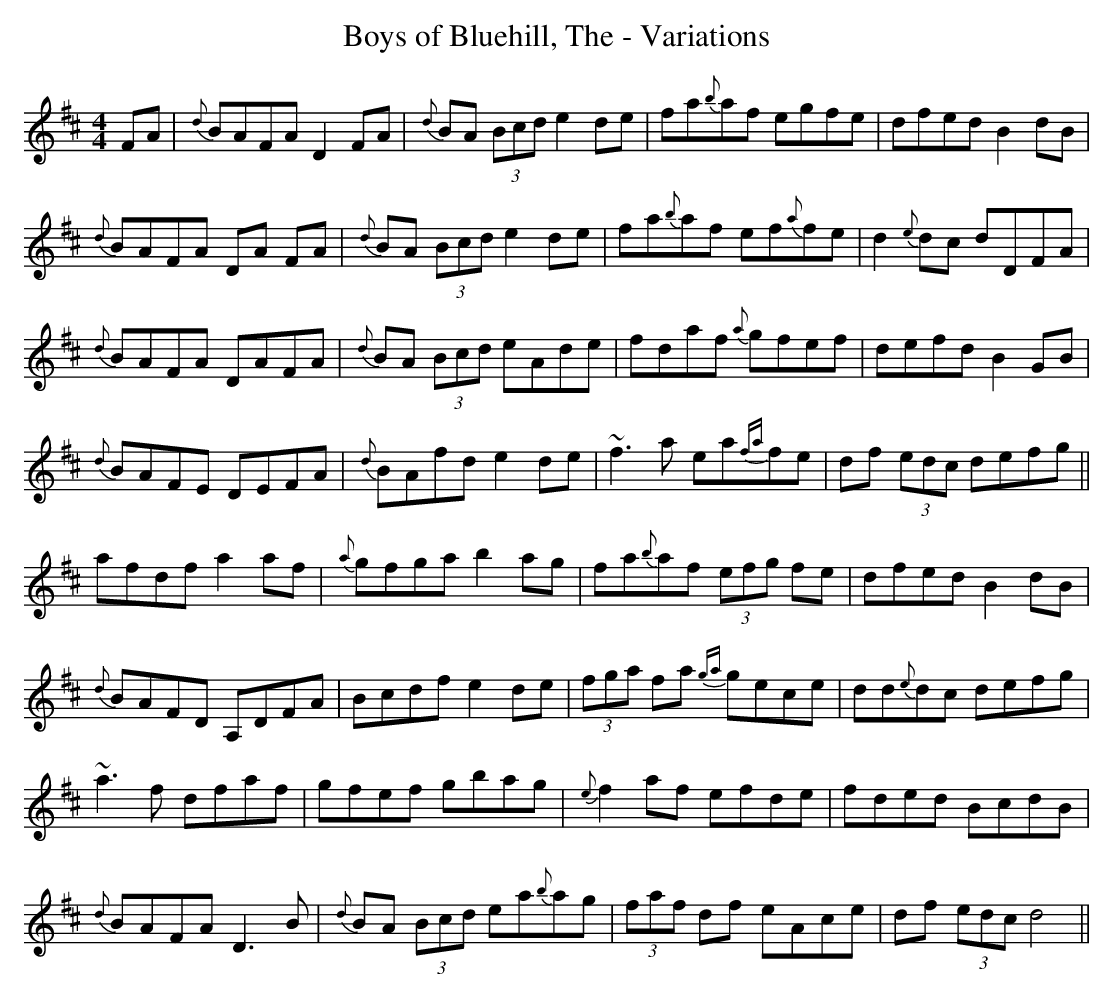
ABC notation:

X:1
T:Boys of Bluehill, The - Variations
M:4/4
L:1/8
K:D
FA |{d}BAFA D2 FA | {d}BA (3Bcd e2 de | fa{b}af egfe | dfed B2 dB |
{d}BAFA DA FA | {d}BA (3Bcd e2 de | fa{b}af ef{a}fe | d2 {e}dc dDFA |
{d}BAFA DAFA | {d}BA (3Bcd eAde | fdaf {a}gfef | defd B2 GB |
{d}BAFE DEFA | {d}BAfd e2 de |~f3 a ea{fa}fe | df (3edc defg ||
afdf a2 af | {a}gfga b2 ag | fa{b}af (3efg fe | dfed B2 dB |
{d}BAFD A,DFA | Bcdf e2 de | (3fga fa {ga}gece | dd{e}dc defg |
~a3 f dfaf | gfef gbag | {e}f2 af efde | fded BcdB |
{d}BAFA D3 B | {d}BA (3Bcd ea{b}ag | (3faf df eAce |df (3edc d4 ||
